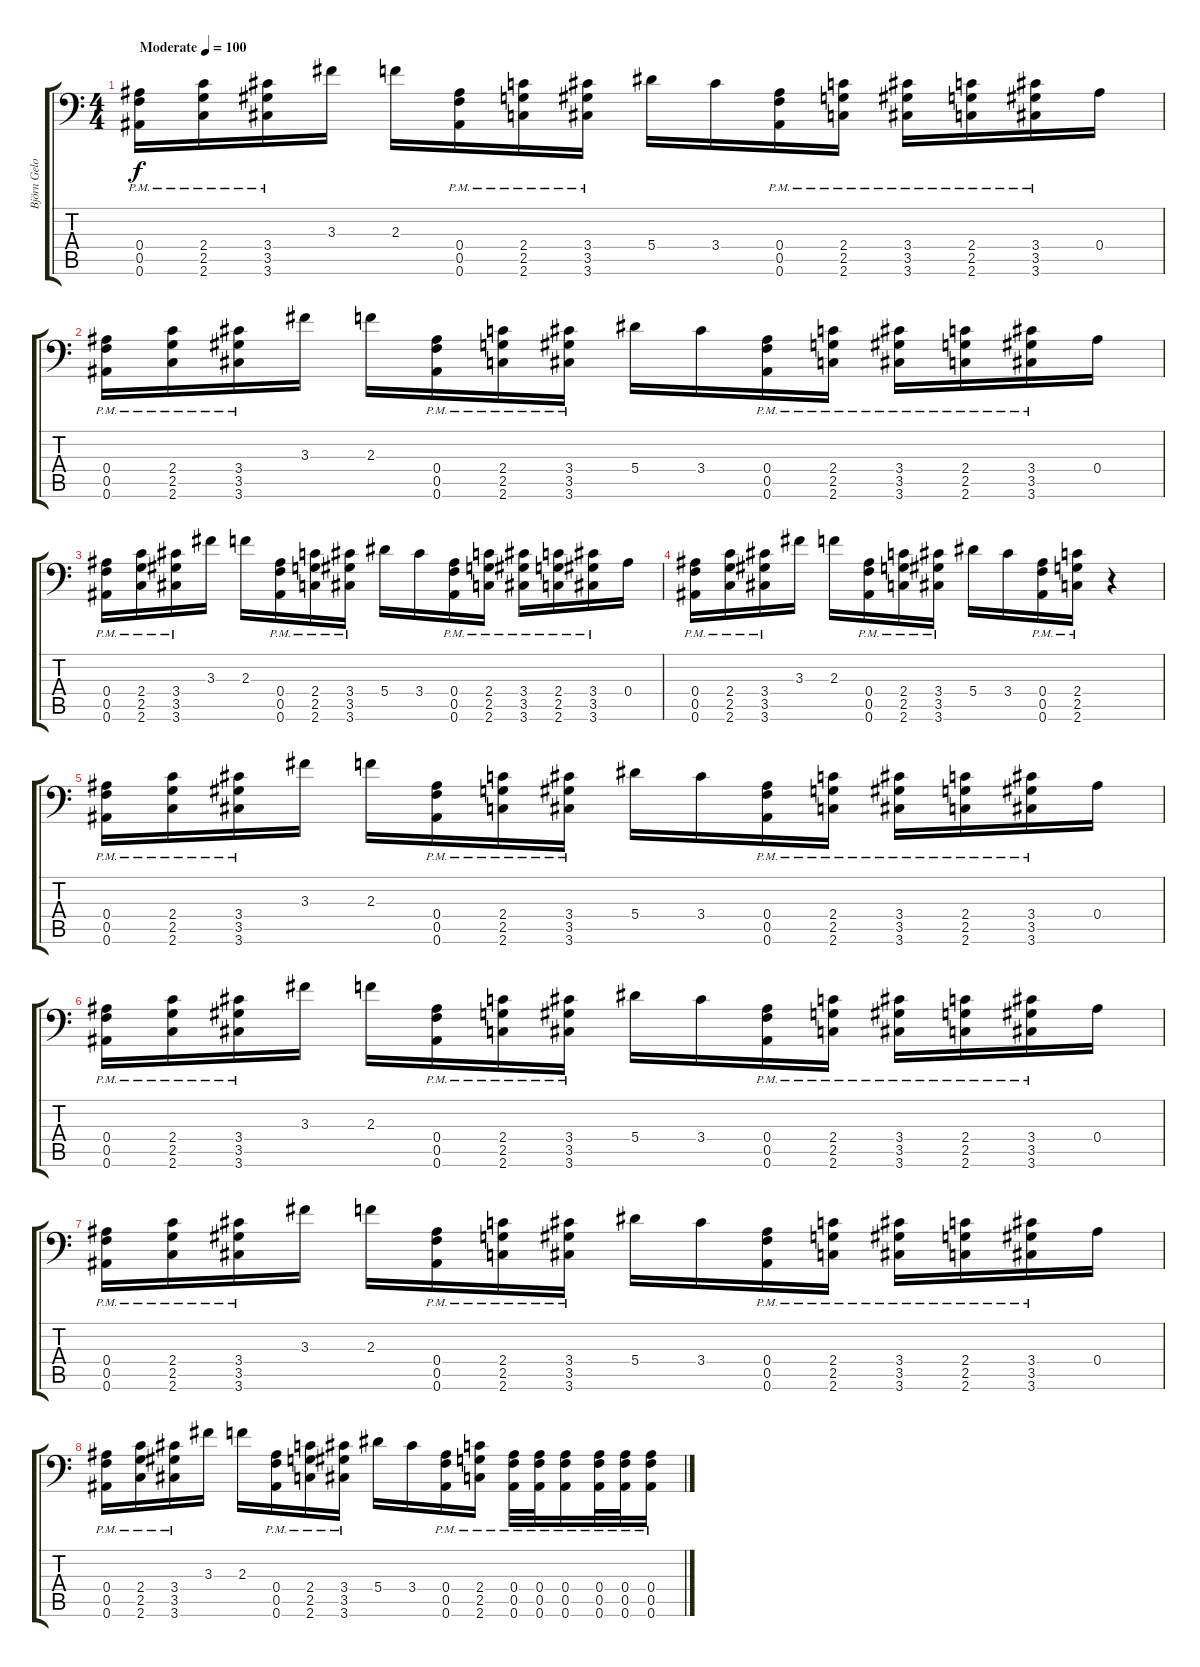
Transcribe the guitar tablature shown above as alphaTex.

\track ("Björn Gelotte" "Björn Gelo") {instrument distortionguitar}
\staff {score tabs}
\tuning (C4 G3 Eb3 Bb2 F2 Bb1) {hide}
\ts (4 4)
\tempo (100 "Moderate")
\clef f4
\ks c
(0.4{pm} 0.5{pm} 0.6{pm}).16{dy f instrument distortionguitar} (2.4{pm} 2.5{pm} 2.6{pm}).16 (3.4{pm} 3.5{pm} 3.6{pm}).16 3.3.16 2.3.16 (0.4{pm} 0.5{pm} 0.6{pm}).16 (2.4{pm} 2.5{pm} 2.6{pm}).16 (3.4{pm} 3.5{pm} 3.6{pm}).16 5.4.16 3.4.16 (0.4{pm} 0.5{pm} 0.6{pm}).16 (2.4{pm} 2.5{pm} 2.6{pm}).16 (3.4{pm} 3.5{pm} 3.6{pm}).16 (2.4{pm} 2.5{pm} 2.6{pm}).16 (3.4{pm} 3.5{pm} 3.6{pm}).16 0.4.16 |
(0.4{pm} 0.5{pm} 0.6{pm}).16 (2.4{pm} 2.5{pm} 2.6{pm}).16 (3.4{pm} 3.5{pm} 3.6{pm}).16 3.3.16 2.3.16 (0.4{pm} 0.5{pm} 0.6{pm}).16 (2.4{pm} 2.5{pm} 2.6{pm}).16 (3.4{pm} 3.5{pm} 3.6{pm}).16 5.4.16 3.4.16 (0.4{pm} 0.5{pm} 0.6{pm}).16 (2.4{pm} 2.5{pm} 2.6{pm}).16 (3.4{pm} 3.5{pm} 3.6{pm}).16 (2.4{pm} 2.5{pm} 2.6{pm}).16 (3.4{pm} 3.5{pm} 3.6{pm}).16 0.4.16 |
(0.4{pm} 0.5{pm} 0.6{pm}).16 (2.4{pm} 2.5{pm} 2.6{pm}).16 (3.4{pm} 3.5{pm} 3.6{pm}).16 3.3.16 2.3.16 (0.4{pm} 0.5{pm} 0.6{pm}).16 (2.4{pm} 2.5{pm} 2.6{pm}).16 (3.4{pm} 3.5{pm} 3.6{pm}).16 5.4.16 3.4.16 (0.4{pm} 0.5{pm} 0.6{pm}).16 (2.4{pm} 2.5{pm} 2.6{pm}).16 (3.4{pm} 3.5{pm} 3.6{pm}).16 (2.4{pm} 2.5{pm} 2.6{pm}).16 (3.4{pm} 3.5{pm} 3.6{pm}).16 0.4.16 |
(0.4{pm} 0.5{pm} 0.6{pm}).16 (2.4{pm} 2.5{pm} 2.6{pm}).16 (3.4{pm} 3.5{pm} 3.6{pm}).16 3.3.16 2.3.16 (0.4{pm} 0.5{pm} 0.6{pm}).16 (2.4{pm} 2.5{pm} 2.6{pm}).16 (3.4{pm} 3.5{pm} 3.6{pm}).16 5.4.16 3.4.16 (0.4{pm} 0.5{pm} 0.6{pm}).16 (2.4{pm} 2.5{pm} 2.6{pm}).16 r.4 |
(0.4{pm} 0.5{pm} 0.6{pm}).16 (2.4{pm} 2.5{pm} 2.6{pm}).16 (3.4{pm} 3.5{pm} 3.6{pm}).16 3.3.16 2.3.16 (0.4{pm} 0.5{pm} 0.6{pm}).16 (2.4{pm} 2.5{pm} 2.6{pm}).16 (3.4{pm} 3.5{pm} 3.6{pm}).16 5.4.16 3.4.16 (0.4{pm} 0.5{pm} 0.6{pm}).16 (2.4{pm} 2.5{pm} 2.6{pm}).16 (3.4{pm} 3.5{pm} 3.6{pm}).16 (2.4{pm} 2.5{pm} 2.6{pm}).16 (3.4{pm} 3.5{pm} 3.6{pm}).16 0.4.16 |
(0.4{pm} 0.5{pm} 0.6{pm}).16 (2.4{pm} 2.5{pm} 2.6{pm}).16 (3.4{pm} 3.5{pm} 3.6{pm}).16 3.3.16 2.3.16 (0.4{pm} 0.5{pm} 0.6{pm}).16 (2.4{pm} 2.5{pm} 2.6{pm}).16 (3.4{pm} 3.5{pm} 3.6{pm}).16 5.4.16 3.4.16 (0.4{pm} 0.5{pm} 0.6{pm}).16 (2.4{pm} 2.5{pm} 2.6{pm}).16 (3.4{pm} 3.5{pm} 3.6{pm}).16 (2.4{pm} 2.5{pm} 2.6{pm}).16 (3.4{pm} 3.5{pm} 3.6{pm}).16 0.4.16 |
(0.4{pm} 0.5{pm} 0.6{pm}).16 (2.4{pm} 2.5{pm} 2.6{pm}).16 (3.4{pm} 3.5{pm} 3.6{pm}).16 3.3.16 2.3.16 (0.4{pm} 0.5{pm} 0.6{pm}).16 (2.4{pm} 2.5{pm} 2.6{pm}).16 (3.4{pm} 3.5{pm} 3.6{pm}).16 5.4.16 3.4.16 (0.4{pm} 0.5{pm} 0.6{pm}).16 (2.4{pm} 2.5{pm} 2.6{pm}).16 (3.4{pm} 3.5{pm} 3.6{pm}).16 (2.4{pm} 2.5{pm} 2.6{pm}).16 (3.4{pm} 3.5{pm} 3.6{pm}).16 0.4.16 |
(0.4{pm} 0.5{pm} 0.6{pm}).16 (2.4{pm} 2.5{pm} 2.6{pm}).16 (3.4{pm} 3.5{pm} 3.6{pm}).16 3.3.16 2.3.16 (0.4{pm} 0.5{pm} 0.6{pm}).16 (2.4{pm} 2.5{pm} 2.6{pm}).16 (3.4{pm} 3.5{pm} 3.6{pm}).16 5.4.16 3.4.16 (0.4{pm} 0.5{pm} 0.6{pm}).16 (2.4{pm} 2.5{pm} 2.6{pm}).16 (0.4{pm} 0.5{pm} 0.6{pm}).32 (0.4{pm} 0.5{pm} 0.6{pm}).32 (0.4{pm} 0.5{pm} 0.6{pm}).16 (0.4{pm} 0.5{pm} 0.6{pm}).32 (0.4{pm} 0.5{pm} 0.6{pm}).32 (0.4{pm} 0.5{pm} 0.6{pm}).16
